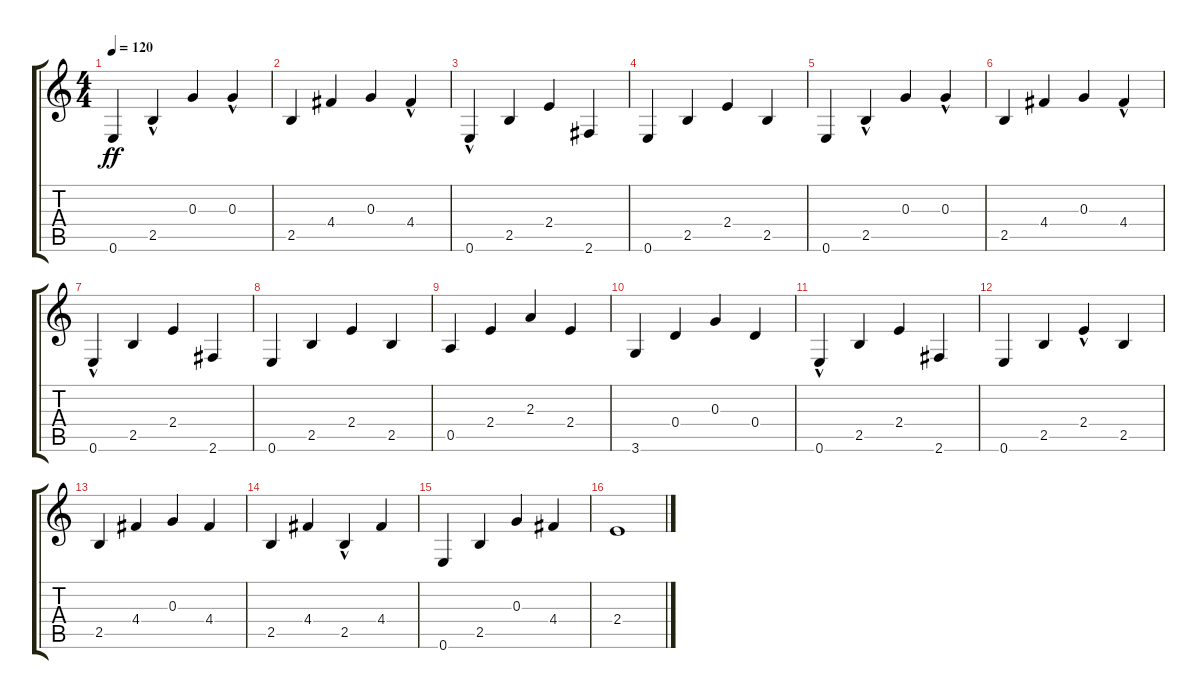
\track "" {instrument acousticguitarnylon}
\staff {score tabs}
\tuning (E4 B3 G3 D3 A2 E2) {hide}
\ts (4 4)
\tempo 120
\clef g2
\ks c
0.6.4{dy ff} 2.5{hac}.4 0.3.4 0.3{hac}.4 |
2.5.4 4.4.4 0.3.4 4.4{hac}.4 |
0.6{hac}.4 2.5.4 2.4.4 2.6.4 |
0.6.4 2.5.4 2.4.4 2.5.4 |
0.6.4 2.5{hac}.4 0.3.4 0.3{hac}.4 |
2.5.4 4.4.4 0.3.4 4.4{hac}.4 |
0.6{hac}.4 2.5.4 2.4.4 2.6.4 |
0.6.4 2.5.4 2.4.4 2.5.4 |
0.5.4 2.4.4 2.3.4 2.4.4 |
3.6.4 0.4.4 0.3.4 0.4.4 |
0.6{hac}.4 2.5.4 2.4.4 2.6.4 |
0.6.4 2.5.4 2.4{hac}.4 2.5.4 |
2.5.4 4.4.4 0.3.4 4.4.4 |
2.5.4 4.4.4 2.5{hac}.4 4.4.4 |
0.6.4 2.5.4 0.3.4 4.4.4 |
2.4.1
